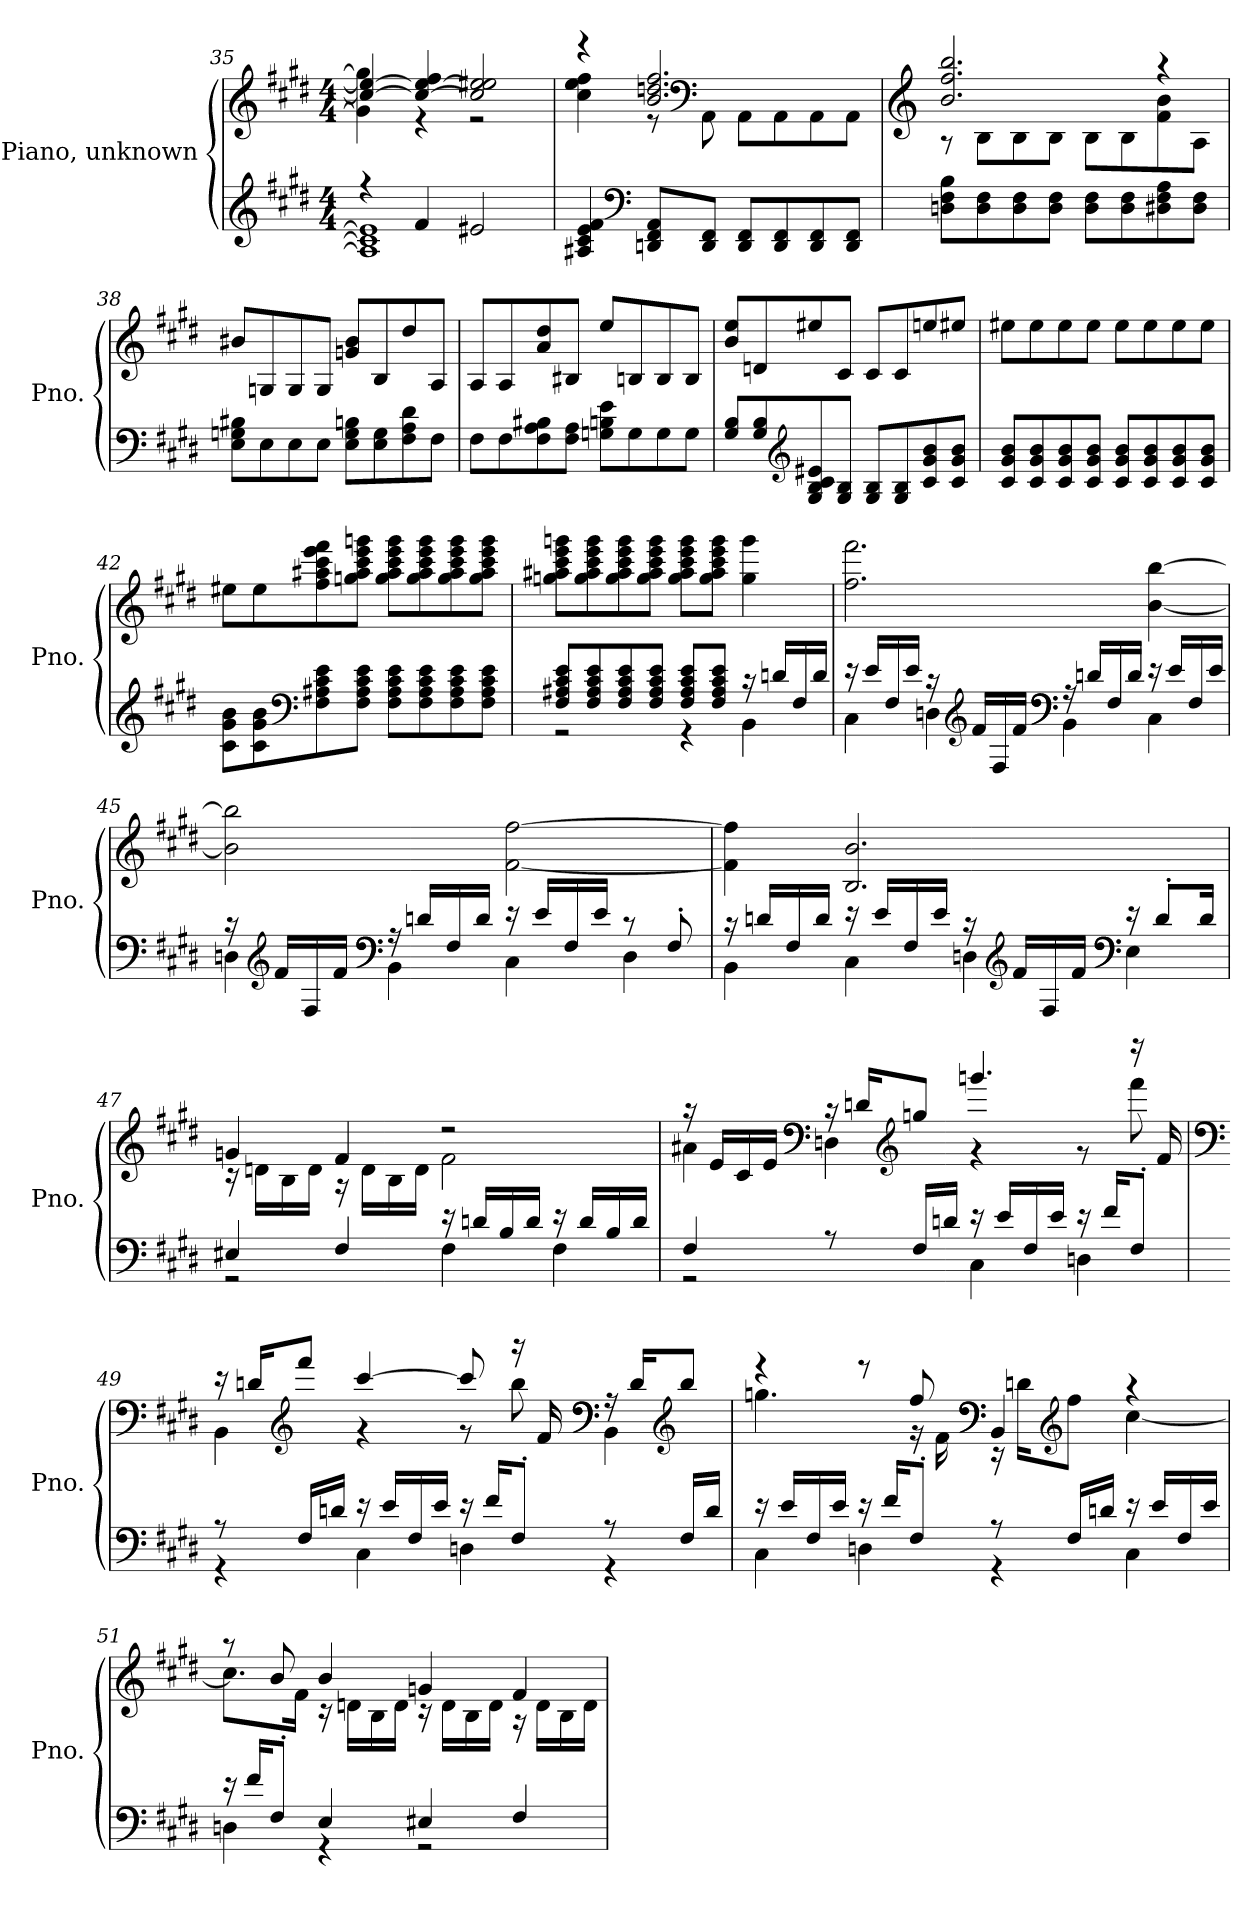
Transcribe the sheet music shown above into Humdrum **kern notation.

**kern	**kern
*part1	*part1
*staff2	*staff1
*I"Piano, unknown	*
*I'Pno.	*
*clefG2	*clefG2
*k[f#c#g#d#]	*k[f#c#g#d#]
*M4/4	*M4/4
=35	=35
*^	*^
4r	1A#] 1c#] 1e]	4cc#/_ 4ee/_	4g\] 4gg\]
4f#/	.	4cc#/_ 4ee/_ 4ff#/	4r
2e#X/	.	2cc#/] 2ee/] 2ee#X/	2r
*v	*v	*	*
=36	=36	=36
4A#X/ 4c#/ 4e/ 4f#/	4r	4cc#\ 4ee\ 4ff#\
*clefF4	*	*
8DDn/ 8FF#/ 8AA/L	2.b/ 2.ddn/ 2.ff#/	8r
*	*clefF4	*
8DD/ 8FF#/J	.	8AA\
8DD/ 8FF#/L	.	8AA\L
8DD/ 8FF#/	.	8AA\
8DD/ 8FF#/	.	8AA\
8DD/ 8FF#/J	.	8AA\J
=37	=37	=37
*	*clefG2	*
8Dn\ 8F#\ 8B\L	2.b/ 2.ff#/ 2.bb/	8r
8D\ 8F#\	.	8B\L
8D\ 8F#\	.	8B\
8D\ 8F#\J	.	8B\J
8D\ 8F#\L	.	8B\L
8D\ 8F#\	.	8B\
8D#X\ 8F#\ 8A\	4r	8f#\ 8b\
8D#\ 8F#\J	.	8A\J
*	*v	*v
!!LO:LB:g=z
=38	=38
8E\ 8Gn\ 8B#X\L	8b#X/L
8E\	8Gn/
8E\	8G/
8E\J	8G/J
8E\ 8G\ 8Bn\L	8gn/ 8b#/L
8E\ 8G\	8B/
8F#\ 8A\ 8d#\	8dd#/
8F#\J	8A/J
=39	=39
8F#\L	8A/L
8F#\	8A/
8F#\ 8A\ 8B#X\	8a/ 8dd#/
8F#\ 8A\J	8B#X/J
8Gn\ 8Bn\ 8e\L	8ee/L
8G\	8Bn/
8G\	8B/
8G\J	8B/J
=40	=40
8G#/ 8B/L	8b/ 8ee/L
8G#/ 8B/	8dn/
*clefG2	*
8G#/ 8B/ 8c#/ 8e#X/	8ee#X/
8G#/ 8B/J	8c#/J
8G#/ 8B/L	8c#/L
8G#/ 8B/	8c#/
8c#/ 8g#/ 8b/	8een/
8c#/ 8g#/ 8b/J	8ee#X/J
!!LO:LB:g=z
=41	=41
8c#/ 8g#/ 8b/L	8ee#X\L
8c#/ 8g#/ 8b/	8ee#\
8c#/ 8g#/ 8b/	8ee#\
8c#/ 8g#/ 8b/J	8ee#\J
8c#/ 8g#/ 8b/L	8ee#\L
8c#/ 8g#/ 8b/	8ee#\
8c#/ 8g#/ 8b/	8ee#\
8c#/ 8g#/ 8b/J	8ee#\J
=42	=42
8c#\ 8g#\ 8b\L	8ee#X\L
8c#\ 8g#\ 8b\	8ee#\
*clefF4	*
8F#\ 8A#X\ 8c#\ 8e\	8ff#\ 8aa#X\ 8ccc#\ 8eee\ 8fff#\
8F#\ 8A#\ 8c#\ 8e\J	8ggn\ 8aa#\ 8ccc#\ 8eee\ 8gggn\J
8F#\ 8A#\ 8c#\ 8e\L	8gg\ 8aa#\ 8ccc#\ 8eee\ 8ggg\L
8F#\ 8A#\ 8c#\ 8e\	8gg\ 8aa#\ 8ccc#\ 8eee\ 8ggg\
8F#\ 8A#\ 8c#\ 8e\	8gg\ 8aa#\ 8ccc#\ 8eee\ 8ggg\
8F#\ 8A#\ 8c#\ 8e\J	8gg\ 8aa#\ 8ccc#\ 8eee\ 8ggg\J
!!LO:LB:g=z
=43	=43
*^	*
8F#/ 8A#X/ 8c#/ 8e/L	2r	8ggn\ 8aa#X\ 8ccc#\ 8eee\ 8gggn\L
8F#/ 8A#/ 8c#/ 8e/	.	8gg\ 8aa#\ 8ccc#\ 8eee\ 8ggg\
8F#/ 8A#/ 8c#/ 8e/	.	8gg\ 8aa#\ 8ccc#\ 8eee\ 8ggg\
8F#/ 8A#/ 8c#/ 8e/J	.	8gg\ 8aa#\ 8ccc#\ 8eee\ 8ggg\J
8F#/ 8A#/ 8c#/ 8e/L	4r	8gg\ 8aa#\ 8ccc#\ 8eee\ 8ggg\L
8F#/ 8A#/ 8c#/ 8e/J	.	8gg\ 8aa#\ 8ccc#\ 8eee\ 8ggg\J
16r	4BB\	4gg\ 4ggg\
16dn/LL	.	.
16F#/	.	.
16d/JJ	.	.
=44	=44	=44
16r	4C#\	2.ff#\ 2.fff#\
16e/LL	.	.
16F#/	.	.
16e/JJ	.	.
16r	4Dn\	.
*clefG2	*	*
16f#/LL	.	.
16F#/	.	.
16f#/JJ	.	.
*clefF4	*	*
16r	4BB\	.
16dn/LL	.	.
16F#/	.	.
16d/JJ	.	.
16r	4C#\	[4b\ [4bb\
16e/LL	.	.
16F#/	.	.
16e/JJ	.	.
!!LO:PB:g=z
=45	=45	=45
16r	4Dn\	2b\] 2bb\]
*clefG2	*	*
16f#/LL	.	.
16F#/	.	.
16f#/JJ	.	.
*clefF4	*	*
16r	4BB\	.
16dn/LL	.	.
16F#/	.	.
16d/JJ	.	.
16r	4C#\	[2f#\ [2ff#\
16e/LL	.	.
16F#/	.	.
16e/JJ	.	.
8r	4D\	.
8F#'/	.	.
=46	=46	=46
16r	4BB\	4f#\] 4ff#\]
16dn/LL	.	.
16F#/	.	.
16d/JJ	.	.
16r	4C#\	2.B/ 2.b/
16e/LL	.	.
16F#/	.	.
16e/JJ	.	.
16r	4Dn\	.
*clefG2	*	*
16f#/LL	.	.
16F#/	.	.
16f#/JJ	.	.
*clefF4	*	*
16r	4E\	.
8d'/L	.	.
16d/Jk	.	.
!!LO:LB:g=z
=47	=47	=47
*	*	*^
4E#X/	2r	4gn/	16r
.	.	.	16dn\LL
.	.	.	16B\
.	.	.	16d\JJ
4F#/	.	4f#/	16r
.	.	.	16d\LL
.	.	.	16B\
.	.	.	16d\JJ
16r	4F#\	2r	2f#\
16dn/LL	.	.	.
16B/	.	.	.
16d/JJ	.	.	.
16r	4F#\	.	.
16d/LL	.	.	.
16B/	.	.	.
16d/JJ	.	.	.
=48	=48	=48	=48
4F#/	2r	16r	4a#X\
.	.	16e/LL	.
.	.	16c#/	.
.	.	16e/JJ	.
*	*	*clefF4	*
8r	.	16r	4Dn\
.	.	16dn/KL	.
*	*	*clefG2	*
16F#/LL	.	8ggn/J	.
16dn/JJ	.	.	.
16r	4C#\	4.gggn/	4r
16e/LL	.	.	.
16F#/	.	.	.
16e/JJ	.	.	.
16r	4Dn\	.	8r
16f#/KL	.	.	.
8F#'/J	.	16r	8fff#\
.	.	16f#/	.
!!LO:LB:g=z	!!
=49	=49	=49	=49
*	*	*clefF4	*
8r	4r	16r	4BB\
.	.	16dn/KL	.
*	*	*clefG2	*
16F#/LL	.	8fff#/J	.
16dn/JJ	.	.	.
16r	4C#\	[4ccc#/	4r
16e/LL	.	.	.
16F#/	.	.	.
16e/JJ	.	.	.
16r	4Dn\	8ccc#/]	8r
16f#/KL	.	.	.
8F#'/J	.	16r	8bb\
.	.	16f#/	.
*	*	*clefF4	*
8r	4r	16r	4BB\
.	.	16d/KL	.
*	*	*clefG2	*
16F#/LL	.	8bb/J	.
16d/JJ	.	.	.
!!LO:LB:g=z	!!
=50	=50	=50	=50
16r	4C#\	4r	4.ggn\
16e/LL	.	.	.
16F#/	.	.	.
16e/JJ	.	.	.
16r	4Dn\	8r	.
16f#/KL	.	.	.
8F#'/J	.	8ff#/	16r
.	.	.	16f#\
*	*	*clefF4	*
8r	4r	4BB/	16r
.	.	.	16dn\KL
*	*	*clefG2	*
16F#/LL	.	.	8ff#\J
16dn/JJ	.	.	.
16r	4C#\	4r	[4cc#\
16e/LL	.	.	.
16F#/	.	.	.
16e/JJ	.	.	.
=51	=51	=51	=51
16r	4Dn\	8r	8.cc#\L]
16f#/KL	.	.	.
8F#'/J	.	8b/	.
.	.	.	16f#\Jk
4E/	4r	4b/	16r
.	.	.	16dn\LL
.	.	.	16B\
.	.	.	16d\JJ
4E#X/	2r	4gn/	16r
.	.	.	16d\LL
.	.	.	16B\
.	.	.	16d\JJ
4F#/	.	4f#/	16r
.	.	.	16d\LL
.	.	.	16B\
.	.	.	16d\JJ
*v	*v	*	*
*	*v	*v
=	=
*-	*-
